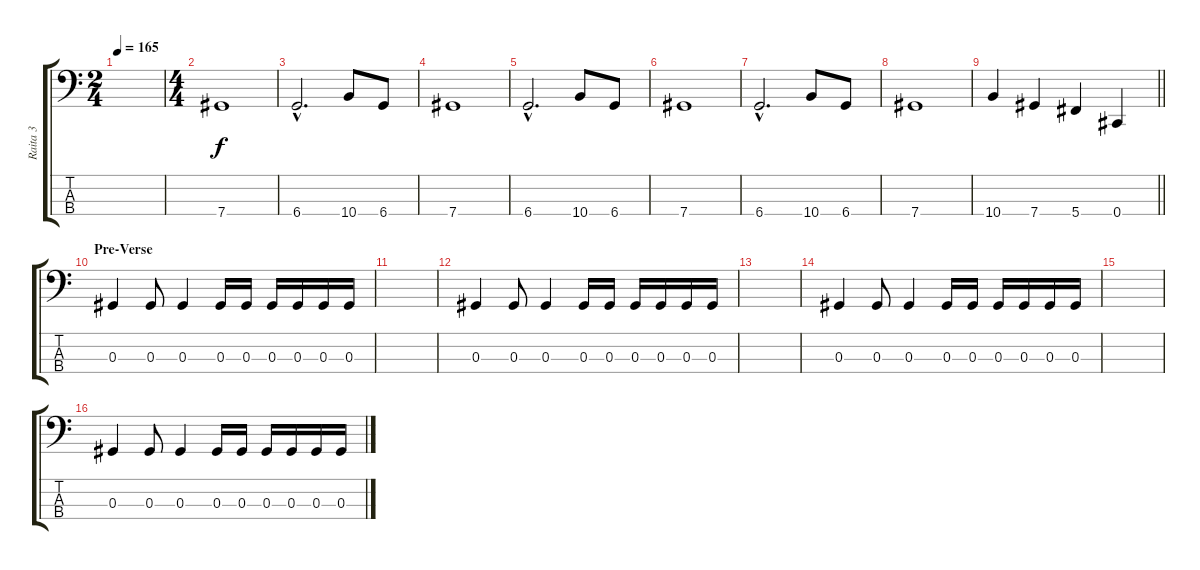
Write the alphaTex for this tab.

\track ("Raita 3" "Raita 3") {instrument electricbassfinger}
\staff {score tabs}
\tuning (Gb2 Db2 Ab1 Db1) {hide}
\ts (2 4)
\tempo 165
\clef f4
\ks c
|
\ts (4 4)
7.4.1 |
6.4{hac}.2{d} 10.4.8 6.4.8 |
7.4.1 |
6.4{hac}.2{d} 10.4.8 6.4.8 |
7.4.1 |
6.4{hac}.2{d} 10.4.8 6.4.8 |
7.4.1 |
\barLineRight lightlight
10.4.4 7.4.4 5.4.4 0.4.4 |
\section ("" "Pre-Verse")
0.3.4 0.3.8 0.3.4 0.3.16 0.3.16 0.3.16 0.3.16 0.3.16 0.3.16 |
|
0.3.4 0.3.8 0.3.4 0.3.16 0.3.16 0.3.16 0.3.16 0.3.16 0.3.16 |
|
0.3.4 0.3.8 0.3.4 0.3.16 0.3.16 0.3.16 0.3.16 0.3.16 0.3.16 |
|
0.3.4 0.3.8 0.3.4 0.3.16 0.3.16 0.3.16 0.3.16 0.3.16 0.3.16
